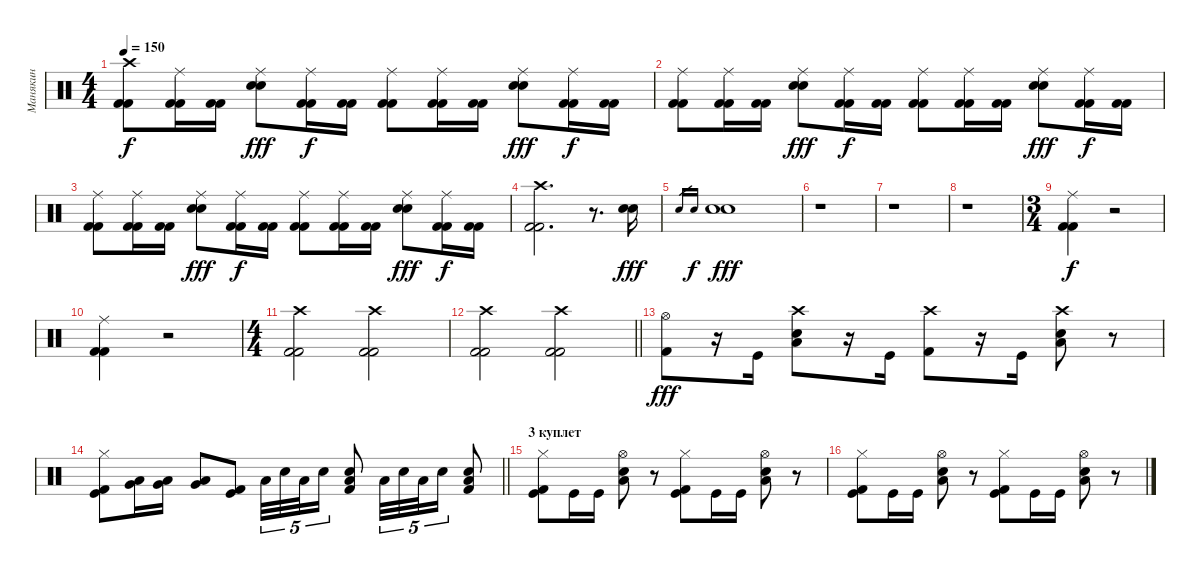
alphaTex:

\track ("Манякин" "Манякин") {instrument percussion}
\staff {score}
\articulation defaults
\ts (4 4)
\tempo 150
\clef neutral
\ks c
("Crash high (hit)" "Kick (hit) 2" "Kick (hit) 2").8{dy f} ("Ride (middle)" "Kick (hit) 2" "Kick (hit) 2").16 ("Kick (hit) 2" "Kick (hit) 2").16 ("Ride (middle)" "Electric Snare (hit)" "Electric Snare (hit)").8{dy fff} ("Ride (middle)" "Kick (hit) 2" "Kick (hit) 2").16{dy f} ("Kick (hit) 2" "Kick (hit) 2").16 ("Ride (middle)" "Kick (hit) 2" "Kick (hit) 2").8 ("Ride (middle)" "Kick (hit) 2" "Kick (hit) 2").16 ("Kick (hit) 2" "Kick (hit) 2").16 ("Ride (middle)" "Electric Snare (hit)" "Electric Snare (hit)").8{dy fff} ("Ride (middle)" "Kick (hit) 2" "Kick (hit) 2").16{dy f} ("Kick (hit) 2" "Kick (hit) 2").16 |
("Ride (middle)" "Kick (hit) 2" "Kick (hit) 2").8 ("Ride (middle)" "Kick (hit) 2" "Kick (hit) 2").16 ("Kick (hit) 2" "Kick (hit) 2").16 ("Ride (middle)" "Electric Snare (hit)" "Electric Snare (hit)").8{dy fff} ("Ride (middle)" "Kick (hit) 2" "Kick (hit) 2").16{dy f} ("Kick (hit) 2" "Kick (hit) 2").16 ("Ride (middle)" "Kick (hit) 2" "Kick (hit) 2").8 ("Ride (middle)" "Kick (hit) 2" "Kick (hit) 2").16 ("Kick (hit) 2" "Kick (hit) 2").16 ("Ride (middle)" "Electric Snare (hit)" "Electric Snare (hit)").8{dy fff} ("Ride (middle)" "Kick (hit) 2" "Kick (hit) 2").16{dy f} ("Kick (hit) 2" "Kick (hit) 2").16 |
("Ride (middle)" "Kick (hit) 2" "Kick (hit) 2").8 ("Ride (middle)" "Kick (hit) 2" "Kick (hit) 2").16 ("Kick (hit) 2" "Kick (hit) 2").16 ("Ride (middle)" "Electric Snare (hit)" "Electric Snare (hit)").8{dy fff} ("Ride (middle)" "Kick (hit) 2" "Kick (hit) 2").16{dy f} ("Kick (hit) 2" "Kick (hit) 2").16 ("Ride (middle)" "Kick (hit) 2" "Kick (hit) 2").8 ("Ride (middle)" "Kick (hit) 2" "Kick (hit) 2").16 ("Kick (hit) 2" "Kick (hit) 2").16 ("Ride (middle)" "Electric Snare (hit)" "Electric Snare (hit)").8{dy fff} ("Ride (middle)" "Kick (hit) 2" "Kick (hit) 2").16{dy f} ("Kick (hit) 2" "Kick (hit) 2").16 |
("Crash high (hit)" "Kick (hit) 2" "Kick (hit) 2").2{d} r.8{d} ("Electric Snare (hit)" "Electric Snare (hit)").16{dy fff} |
"Electric Snare (hit)".16{gr} "Electric Snare (hit)".16{gr dy f} ("Electric Snare (hit)" "Electric Snare (hit)").1{dy fff} |
r.1 |
r.1 |
r.1 |
\ts (3 4)
("Ride (middle)" "Kick (hit) 2" "Kick (hit) 2").4{dy f} r.2 |
("Ride (middle)" "Kick (hit) 2" "Kick (hit) 2").4 r.2 |
\ts (4 4)
("Crash high (hit)" "Kick (hit) 2" "Kick (hit) 2").2 ("Crash high (hit)" "Kick (hit) 2" "Kick (hit) 2").2 |
\barLineRight lightlight
("Crash high (hit)" "Kick (hit) 2" "Kick (hit) 2").2 ("Crash high (hit)" "Kick (hit) 2" "Kick (hit) 2").2 |
\section ("" "")
("Kick (hit) 2" "Hi-Hat (open)").8{dy fff} r.16 "Kick (hit)".16 ("Low Tom (hit)" "Snare (hit) 2" "Crash high (hit)").8 r.16 "Kick (hit)".16 ("Kick (hit) 2" "Crash high (hit)").8 r.16 "Kick (hit)".16 ("Low Tom (hit)" "Snare (hit) 2" "Crash high (hit)").8 r.8 |
\barLineRight lightlight
("Hi-Hat (closed)" "Kick (hit)" "Kick (hit) 2").8 ("Low Tom (hit)" "Very Low Tom (hit)").16 ("Very Low Tom (hit)" "Low Floor Tom (hit)").16 ("Very Low Tom (hit)" "Low Floor Tom (hit)").8 ("Kick (hit)" "Kick (hit) 2").8 "Low Tom (hit)".32{tu (5 4)} "Snare (hit) 2".32{tu (5 4)} "Low Tom (hit)".32{tu (5 4)} "Snare (hit) 2".16{tu (5 4)} ("Kick (hit) 2" "Low Tom (hit)" "Snare (hit) 2").8 "Low Tom (hit)".32{tu (5 4)} "Snare (hit) 2".32{tu (5 4)} "Low Tom (hit)".32{tu (5 4)} "Snare (hit) 2".16{tu (5 4)} ("Low Tom (hit)" "Kick (hit) 2" "Snare (hit) 2").8 |
\section ("" "3 куплет")
("Hi-Hat (closed)" "Kick (hit)" "Kick (hit) 2").8 "Kick (hit)".16 "Kick (hit)".16 ("Hi-Hat (open)" "Low Tom (hit)" "Snare (hit) 2").8 r.8 ("Hi-Hat (closed)" "Kick (hit)" "Kick (hit) 2").8 "Kick (hit)".16 "Kick (hit)".16 ("Hi-Hat (open)" "Low Tom (hit)" "Snare (hit) 2").8 r.8 |
("Hi-Hat (closed)" "Kick (hit)" "Kick (hit) 2").8 "Kick (hit)".16 "Kick (hit)".16 ("Hi-Hat (open)" "Low Tom (hit)" "Snare (hit) 2").8 r.8 ("Hi-Hat (closed)" "Kick (hit)" "Kick (hit) 2").8 "Kick (hit)".16 "Kick (hit)".16 ("Hi-Hat (open)" "Low Tom (hit)" "Snare (hit) 2").8 r.8
